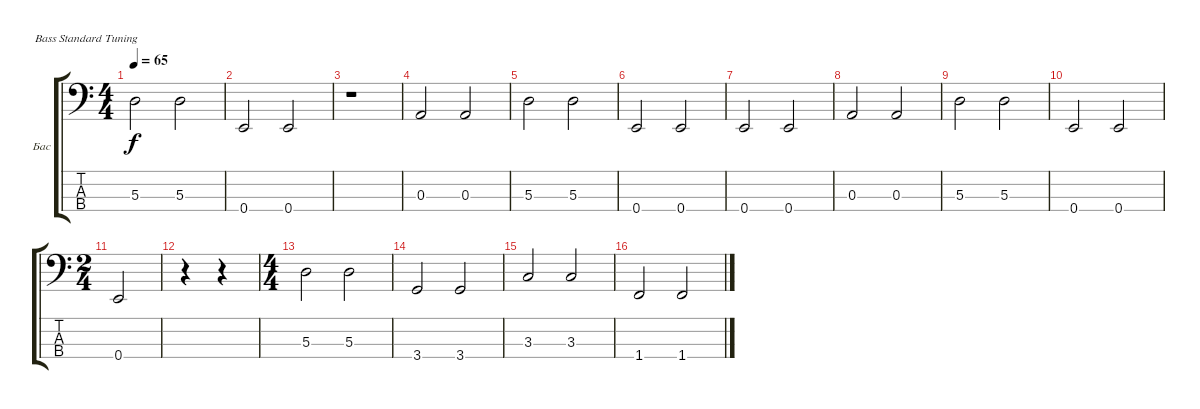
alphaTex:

\bracketExtendMode groupsimilarinstruments
\firstSystemTrackNameOrientation horizontal
\otherSystemsTrackNameOrientation horizontal
\track ("Бас" "Бас") {instrument electricbassfinger}
\staff {score tabs}
\tuning (G2 D2 A1 E1)
\ts (4 4)
\tempo 65
\clef f4
\ks c
5.3.2{dy f} 5.3.2 |
0.4.2 0.4.2 |
r.1 |
0.3.2 0.3.2 |
5.3.2 5.3.2 |
0.4.2 0.4.2 |
0.4.2 0.4.2 |
0.3.2 0.3.2 |
5.3.2 5.3.2 |
0.4.2 0.4.2 |
\ts (2 4)
0.4.2 |
r.4 r.4 |
\ts (4 4)
5.3.2 5.3.2 |
3.4.2 3.4.2 |
3.3.2 3.3.2 |
1.4.2 1.4.2
